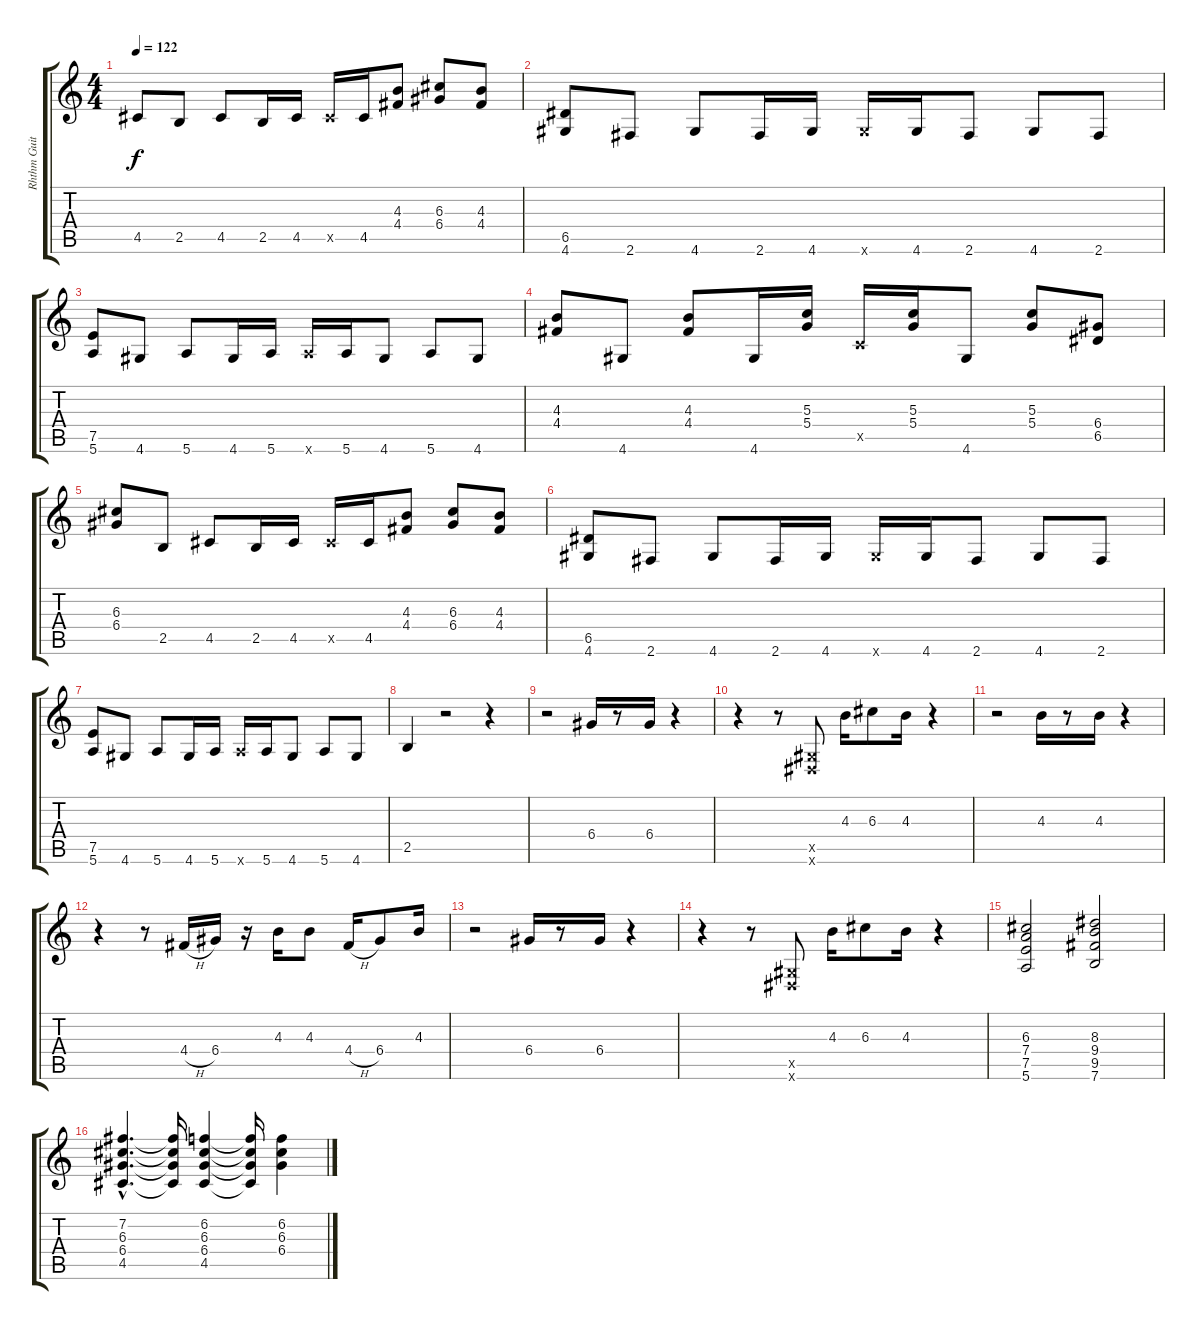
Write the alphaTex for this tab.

\track ("Rhthm Guitar" "Rhthm Guit") {instrument acousticbass}
\staff {score tabs}
\tuning (E4 B3 G3 D3 A2 E2) {hide}
\ts (4 4)
\tempo 122
\clef g2
\ks c
4.5.8{dy f} 2.5.8 4.5.8 2.5.16 4.5.16 4.5{x}.16 4.5.16 (4.3 4.4).8 (6.3 6.4).8 (4.3 4.4).8 |
(6.5 4.6).8 2.6.8 4.6.8 2.6.16 4.6.16 4.6{x}.16 4.6.16 2.6.8 4.6.8 2.6.8 |
(7.5 5.6).8 4.6.8 5.6.8 4.6.16 5.6.16 5.6{x}.16 5.6.16 4.6.8 5.6.8 4.6.8 |
(4.3 4.4).8 4.6.8 (4.3 4.4).8 4.6.16 (5.3 5.4).16 3.5{x}.16 (5.3 5.4).16 4.6.8 (5.3 5.4).8 (6.4 6.5).8 |
(6.3 6.4).8 2.5.8 4.5.8 2.5.16 4.5.16 4.5{x}.16 4.5.16 (4.3 4.4).8 (6.3 6.4).8 (4.3 4.4).8 |
(6.5 4.6).8 2.6.8 4.6.8 2.6.16 4.6.16 4.6{x}.16 4.6.16 2.6.8 4.6.8 2.6.8 |
(7.5 5.6).8 4.6.8 5.6.8 4.6.16 5.6.16 5.6{x}.16 5.6.16 4.6.8 5.6.8 4.6.8 |
2.5.4 r.2 r.4 |
r.2 6.4.16 r.8 6.4.16 r.4 |
r.4 r.8 (-1.5{x} -1.6{x}).8 4.3.16 6.3.8 4.3.16 r.4 |
r.2 4.3.16 r.8 4.3.16 r.4 |
r.4 r.8 4.4{h}.16 6.4.16 r.16 4.3.16 4.3.8 4.4{h}.16 6.4.8 4.3.16 |
r.2 6.4.16 r.8 6.4.16 r.4 |
r.4 r.8 (-1.5{x} -1.6{x}).8 4.3.16 6.3.8 4.3.16 r.4 |
(6.3 7.4 7.5 5.6).2 (8.3 9.4 9.5 7.6).2 |
(7.2{hac} 6.3{hac} 6.4{hac} 4.5{hac}).4{d} (7.2{t} 6.3{t} 6.4{t} 4.5{t}).16 (6.2 6.3 6.4 4.5).4 (6.2{t} 6.3{t} 6.4{t} 4.5{t}).16 (6.2 6.3 6.4).4
